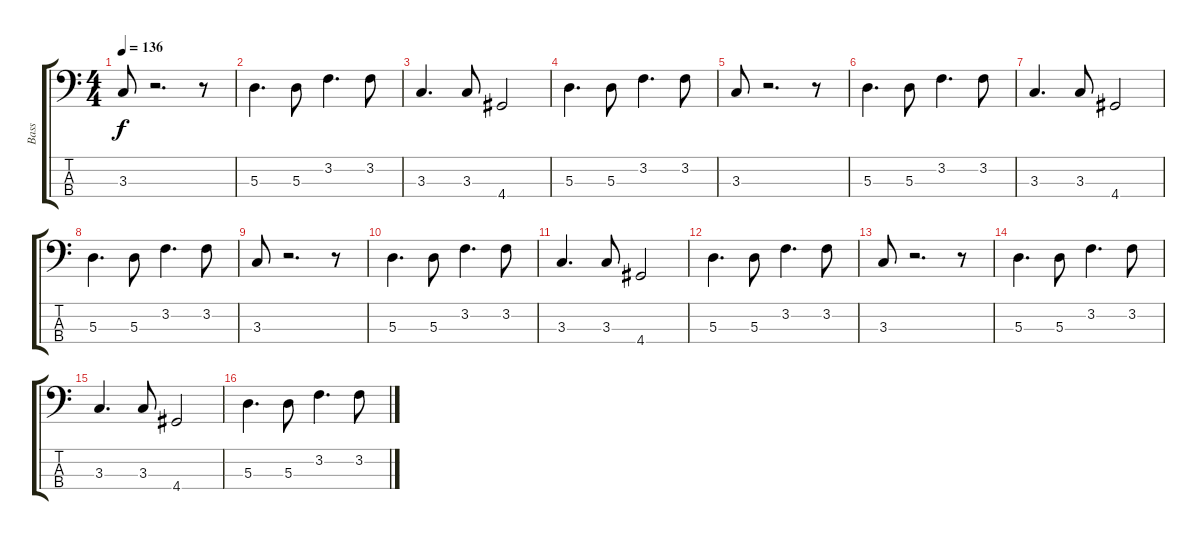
\track ("Bass" "Bass") {instrument electricbassfinger}
\staff {score tabs}
\tuning (G2 D2 A1 E1) {hide}
\ts (4 4)
\tempo 136
\clef f4
\ks c
3.3.8{dy f} r.2{d} r.8 |
5.3.4{d} 5.3.8 3.2.4{d} 3.2.8 |
3.3.4{d} 3.3.8 4.4.2 |
5.3.4{d} 5.3.8 3.2.4{d} 3.2.8 |
3.3.8 r.2{d} r.8 |
5.3.4{d} 5.3.8 3.2.4{d} 3.2.8 |
3.3.4{d} 3.3.8 4.4.2 |
5.3.4{d} 5.3.8 3.2.4{d} 3.2.8 |
3.3.8 r.2{d} r.8 |
5.3.4{d} 5.3.8 3.2.4{d} 3.2.8 |
3.3.4{d} 3.3.8 4.4.2 |
5.3.4{d} 5.3.8 3.2.4{d} 3.2.8 |
3.3.8 r.2{d} r.8 |
5.3.4{d} 5.3.8 3.2.4{d} 3.2.8 |
3.3.4{d} 3.3.8 4.4.2 |
5.3.4{d} 5.3.8 3.2.4{d} 3.2.8
